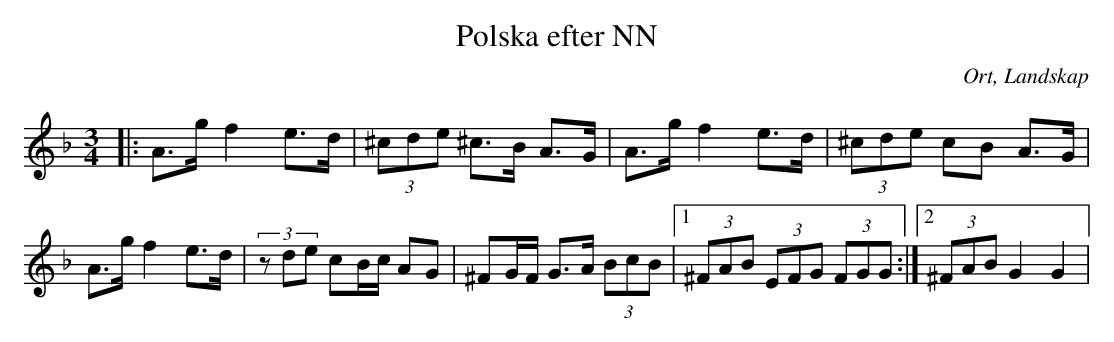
X:1
T:Polska efter NN
O:Ort, Landskap
M:3/4
L:1/8
K:Dm
|: A>g f2 e>d|(3^cde ^c>B A>G|A>g f2 e>d|(3^cde cB A>G|A>g f2 e>d|(3zde cB/c/ AG|^FG/F/ G>A (3BcB|1 (3^FAB (3EFG (3FGG  :|2(3^FAB G2 G2|
